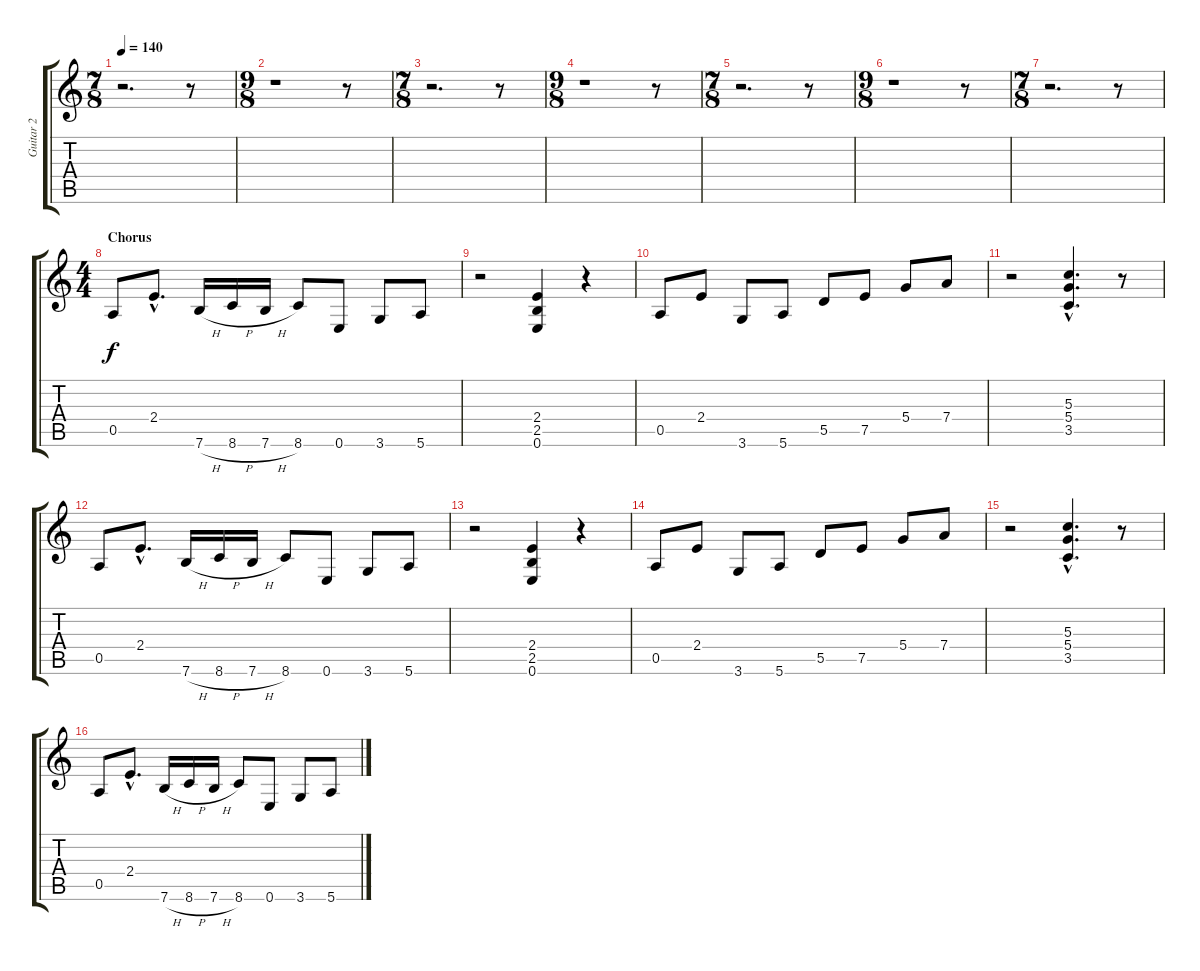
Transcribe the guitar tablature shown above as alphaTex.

\track ("Guitar 2" "Guitar 2") {instrument distortionguitar}
\staff {score tabs}
\tuning (E4 B3 G3 D3 A2 E2) {hide}
\ts (7 8)
\tempo 140
\clef g2
\ks c
r.2{d dy f} r.8 |
\ts (9 8)
r.1 r.8 |
\ts (7 8)
r.2{d} r.8 |
\ts (9 8)
r.1 r.8 |
\ts (7 8)
r.2{d} r.8 |
\ts (9 8)
r.1 r.8 |
\ts (7 8)
r.2{d} r.8 |
\ts (4 4)
\section ("" "Chorus")
0.5.8 2.4{hac}.8{d} 7.6{h}.16 8.6{h}.16 7.6{h}.16 8.6.8 0.6.8 3.6.8 5.6.8 |
r.2 (2.4 2.5 0.6).4 r.4 |
0.5.8 2.4.8 3.6.8 5.6.8 5.5.8 7.5.8 5.4.8 7.4.8 |
r.2 (5.3{hac} 5.4{hac} 3.5{hac}).4{d} r.8 |
0.5.8 2.4{hac}.8{d} 7.6{h}.16 8.6{h}.16 7.6{h}.16 8.6.8 0.6.8 3.6.8 5.6.8 |
r.2 (2.4 2.5 0.6).4 r.4 |
0.5.8 2.4.8 3.6.8 5.6.8 5.5.8 7.5.8 5.4.8 7.4.8 |
r.2 (5.3{hac} 5.4{hac} 3.5{hac}).4{d} r.8 |
0.5.8 2.4{hac}.8{d} 7.6{h}.16 8.6{h}.16 7.6{h}.16 8.6.8 0.6.8 3.6.8 5.6.8
